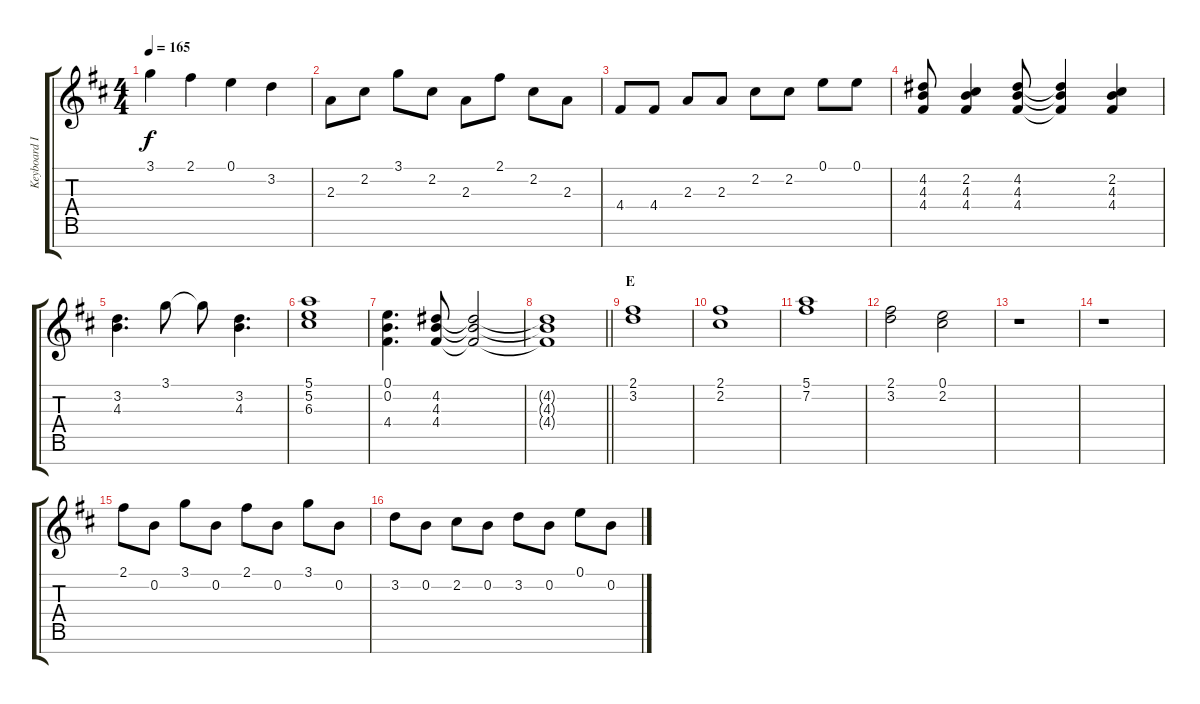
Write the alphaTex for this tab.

\track ("Keyboard I" "Keyboard I") {instrument stringensemble1}
\staff {score tabs}
\tuning (E5 B4 G4 D4 A3 E3 B2) {hide}
\ts (4 4)
\tempo 165
\clef g2
\ks d
3.1.4{dy f} 2.1.4 0.1.4 3.2.4 |
2.3.8 2.2.8 3.1.8 2.2.8 2.3.8 2.1.8 2.2.8 2.3.8 |
4.4.8 4.4.8 2.3.8 2.3.8 2.2.8 2.2.8 0.1.8 0.1.8 |
(4.2 4.3 4.4).8 (2.2 4.3 4.4).4 (4.2 4.3 4.4).8 (4.2{t} 4.3{t} 4.4{t}).4 (2.2 4.3 4.4).4 |
(3.2 4.3).4{d} 3.1.8 3.1{t}.8 (3.2 4.3).4{d} |
(5.1 5.2 6.3).1 |
(0.1 0.2 4.4).4{d} (4.2 4.3 4.4).8 (4.2{t} 4.3{t} 4.4{t}).2 |
\barLineRight lightlight
(4.2{t} 4.3{t} 4.4{t}).1 |
\section ("" "E")
(2.1 3.2).1 |
(2.1 2.2).1 |
(5.1 7.2).1 |
(2.1 3.2).2 (0.1 2.2).2 |
r.1 |
r.1 |
2.1.8 0.2.8 3.1.8 0.2.8 2.1.8 0.2.8 3.1.8 0.2.8 |
3.2.8 0.2.8 2.2.8 0.2.8 3.2.8 0.2.8 0.1.8 0.2.8
